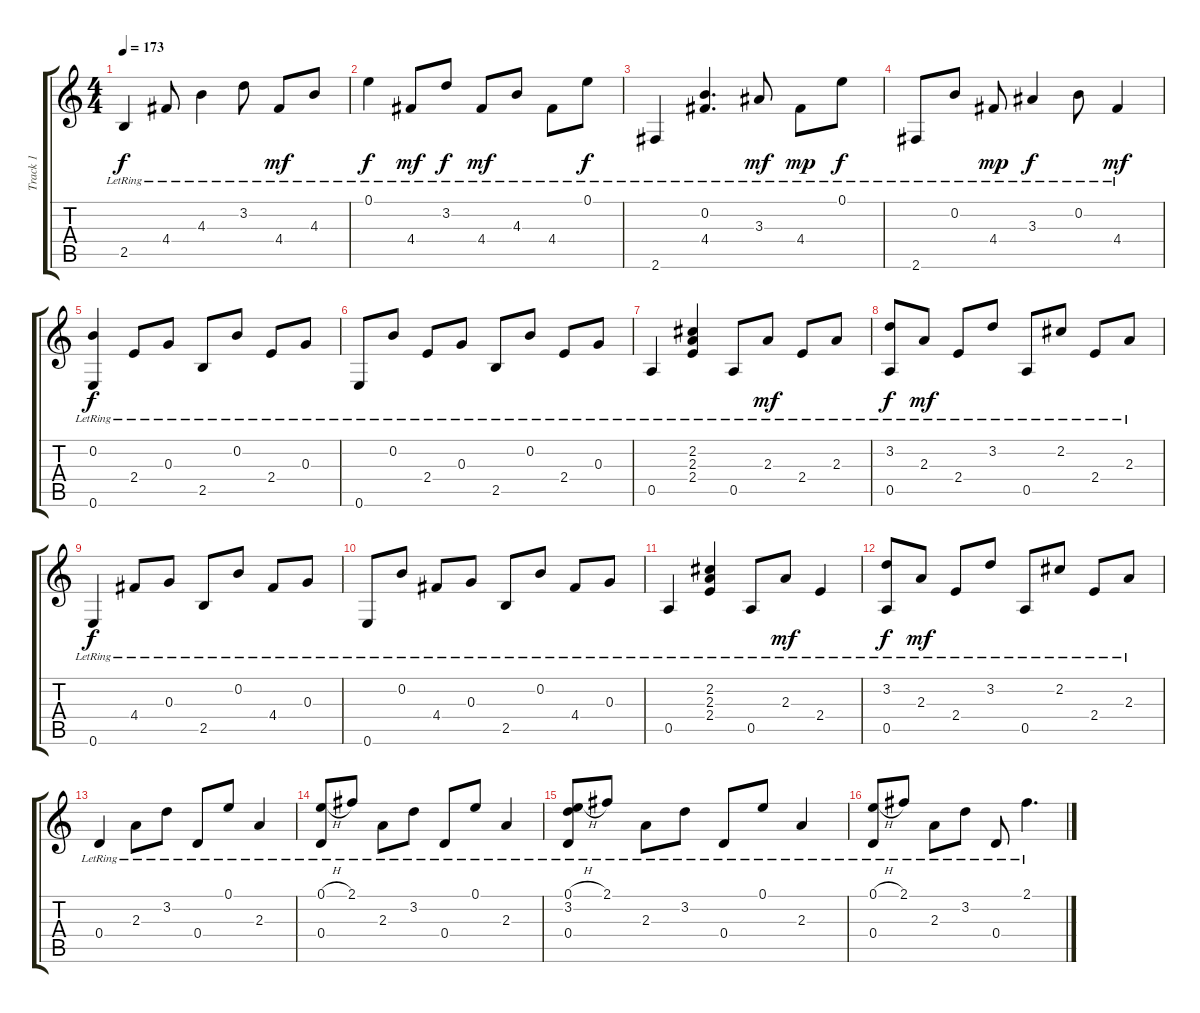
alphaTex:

\track ("Track 1" "Track 1") {instrument acousticguitarsteel}
\staff {score tabs}
\tuning (E4 B3 G3 D3 A2 E2) {hide}
\ts (4 4)
\tempo 173
\clef g2
\ks c
2.5{lr}.4{dy f} 4.4{lr}.8 4.3{lr}.4 3.2{lr}.8 4.4{lr}.8{dy mf} 4.3{lr}.8 |
0.1{lr}.4{dy f} 4.4{lr}.8{dy mf} 3.2{lr}.8{dy f} 4.4{lr}.8{dy mf} 4.3{lr}.8 4.4{lr}.8 0.1{lr}.8{dy f} |
2.6{lr}.4 (0.2{lr} 4.4{lr}).4{d} 3.3{lr}.8{dy mf} 4.4{lr}.8{dy mp} 0.1{lr}.8{dy f} |
2.6{lr}.8 0.2{lr}.8 4.4{lr}.8{dy mp} 3.3{lr}.4{dy f} 0.2{lr}.8 4.4{lr}.4{dy mf} |
(0.2{lr} 0.6{lr}).4{dy f} 2.4{lr}.8 0.3{lr}.8 2.5{lr}.8 0.2{lr}.8 2.4{lr}.8 0.3{lr}.8 |
0.6{lr}.8 0.2{lr}.8 2.4{lr}.8 0.3{lr}.8 2.5{lr}.8 0.2{lr}.8 2.4{lr}.8 0.3{lr}.8 |
0.5{lr}.4 (2.2{lr} 2.3{lr} 2.4{lr}).4 0.5{lr}.8 2.3{lr}.8{dy mf} 2.4{lr}.8 2.3{lr}.8 |
(3.2{lr} 0.5{lr}).8{dy f} 2.3{lr}.8{dy mf} 2.4{lr}.8 3.2{lr}.8 0.5{lr}.8 2.2{lr}.8 2.4{lr}.8 2.3{lr}.8 |
0.6{lr}.4{dy f} 4.4{lr}.8 0.3{lr}.8 2.5{lr}.8 0.2{lr}.8 4.4{lr}.8 0.3{lr}.8 |
0.6{lr}.8 0.2{lr}.8 4.4{lr}.8 0.3{lr}.8 2.5{lr}.8 0.2{lr}.8 4.4{lr}.8 0.3{lr}.8 |
0.5{lr}.4 (2.2{lr} 2.3{lr} 2.4{lr}).4 0.5{lr}.8 2.3{lr}.8{dy mf} 2.4{lr}.4 |
(3.2{lr} 0.5{lr}).8{dy f} 2.3{lr}.8{dy mf} 2.4{lr}.8 3.2{lr}.8 0.5{lr}.8 2.2{lr}.8 2.4{lr}.8 2.3{lr}.8 |
0.4{lr}.4 2.3{lr}.8 3.2{lr}.8 0.4{lr}.8 0.1{lr}.8 2.3{lr}.4 |
(0.1{h lr} 0.4{lr}).8 2.1{lr}.8 2.3{lr}.8 3.2{lr}.8 0.4{lr}.8 0.1{lr}.8 2.3{lr}.4 |
(0.1{h lr} 3.2{lr} 0.4{lr}).8 2.1{lr}.8 2.3{lr}.8 3.2{lr}.8 0.4{lr}.8 0.1{lr}.8 2.3{lr}.4 |
(0.1{h lr} 0.4{lr}).8 2.1{lr}.8 2.3{lr}.8 3.2{lr}.8 0.4{lr}.8 2.1{lr}.4{d}
